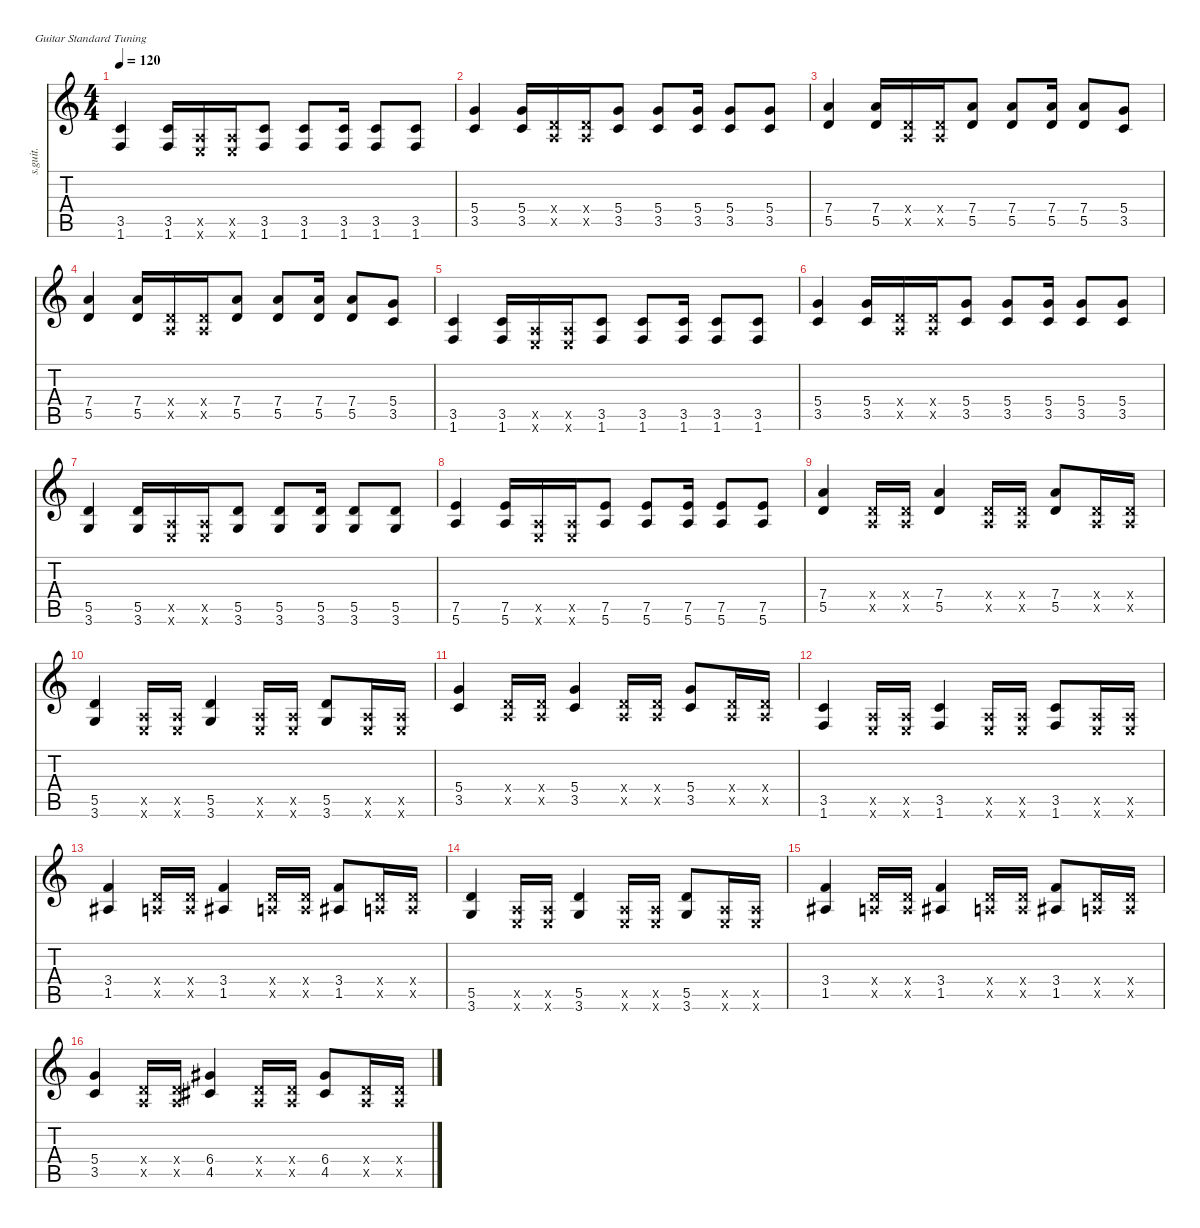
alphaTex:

\defaultSystemsLayout 4
\hideDynamics
\bracketExtendMode nobrackets
\otherSystemsTrackNameOrientation horizontal
\track ("Steel Guitar" "s.guit.") {instrument acousticguitarsteel}
\staff {score tabs}
\tuning (E4 B3 G3 D3 A2 E2)
\ts (4 4)
\tempo 120
\clef g2
\ks c
(1.6 3.5).4{dy mf beam Up} (3.5 1.6).16{beam Up} (0.5{x} 0.6{x}).16{beam Up} (0.5{x} 0.6{x}).16{beam Up} (3.5 1.6).8{beam Up} (3.5 1.6).8{beam Up} (1.6 3.5).16{beam Up} (3.5 1.6).8{beam Up} (3.5 1.6).8{beam Up} |
(3.5 5.4).4{beam Up} (3.5 5.4).16{beam Up} (0.5{x} 0.4{x}).16{beam Up} (0.5{x} 0.4{x}).16{beam Up} (3.5 5.4).8{beam Up} (3.5 5.4).8{beam Up} (3.5 5.4).16{beam Up} (3.5 5.4).8{beam Up} (3.5 5.4).8{beam Up} |
(5.5 7.4).4{beam Up} (5.5 7.4).16{beam Up} (0.5{x} 0.4{x}).16{beam Up} (0.5{x} 0.4{x}).16{beam Up} (5.5 7.4).8{beam Up} (5.5 7.4).8{beam Up} (5.5 7.4).16{beam Up} (5.5 7.4).8{beam Up} (3.5 5.4).8{beam Up} |
(5.5 7.4).4{beam Up} (5.5 7.4).16{beam Up} (0.5{x} 0.4{x}).16{beam Up} (0.5{x} 0.4{x}).16{beam Up} (5.5 7.4).8{beam Up} (5.5 7.4).8{beam Up} (5.5 7.4).16{beam Up} (5.5 7.4).8{beam Up} (3.5 5.4).8{beam Up} |
(1.6 3.5).4{beam Up} (3.5 1.6).16{beam Up} (0.5{x} 0.6{x}).16{beam Up} (0.5{x} 0.6{x}).16{beam Up} (3.5 1.6).8{beam Up} (3.5 1.6).8{beam Up} (1.6 3.5).16{beam Up} (3.5 1.6).8{beam Up} (3.5 1.6).8{beam Up} |
(3.5 5.4).4{beam Up} (3.5 5.4).16{beam Up} (0.5{x} 0.4{x}).16{beam Up} (0.5{x} 0.4{x}).16{beam Up} (3.5 5.4).8{beam Up} (3.5 5.4).8{beam Up} (3.5 5.4).16{beam Up} (3.5 5.4).8{beam Up} (3.5 5.4).8{beam Up} |
(5.5 3.6).4{beam Up} (5.5 3.6).16{beam Up} (0.5{x} 0.6{x}).16{beam Up} (0.5{x} 0.6{x}).16{beam Up} (5.5 3.6).8{beam Up} (5.5 3.6).8{beam Up} (5.5 3.6).16{beam Up} (5.5 3.6).8{beam Up} (5.5 3.6).8{beam Up} |
(7.5 5.6).4{beam Up} (7.5 5.6).16{beam Up} (0.5{x} 0.6{x}).16{beam Up} (0.5{x} 0.6{x}).16{beam Up} (7.5 5.6).8{beam Up} (7.5 5.6).8{beam Up} (7.5 5.6).16{beam Up} (7.5 5.6).8{beam Up} (7.5 5.6).8{beam Up} |
(5.5 7.4).4{beam Up} (0.4{x} 0.5{x}).16{beam Up} (0.4{x} 0.5{x}).16{beam Up} (7.4 5.5).4{beam Up} (0.4{x} 0.5{x}).16{beam Up} (0.4{x} 0.5{x}).16{beam Up} (7.4 5.5).8{beam Up} (0.4{x} 0.5{x}).16{beam Up} (0.4{x} 0.5{x}).16{beam Up} |
(5.5 3.6).4{beam Up} (0.5{x} 0.6{x}).16{beam Up} (0.5{x} 0.6{x}).16{beam Up} (5.5 3.6).4{beam Up} (0.5{x} 0.6{x}).16{beam Up} (0.5{x} 0.6{x}).16{beam Up} (5.5 3.6).8{beam Up} (0.5{x} 0.6{x}).16{beam Up} (0.5{x} 0.6{x}).16{beam Up} |
(3.5 5.4).4{beam Up} (0.4{x} 0.5{x}).16{beam Up} (0.4{x} 0.5{x}).16{beam Up} (5.4 3.5).4{beam Up} (0.4{x} 0.5{x}).16{beam Up} (0.4{x} 0.5{x}).16{beam Up} (5.4 3.5).8{beam Up} (0.4{x} 0.5{x}).16{beam Up} (0.4{x} 0.5{x}).16{beam Up} |
(3.5 1.6).4{beam Up} (0.5{x} 0.6{x}).16{beam Up} (0.5{x} 0.6{x}).16{beam Up} (3.5 1.6).4{beam Up} (0.5{x} 0.6{x}).16{beam Up} (0.5{x} 0.6{x}).16{beam Up} (3.5 1.6).8{beam Up} (0.5{x} 0.6{x}).16{beam Up} (0.5{x} 0.6{x}).16{beam Up} |
(1.5{acc #} 3.4).4{beam Up} (0.4{x} 0.5{x}).16{beam Up} (0.4{x} 0.5{x}).16{beam Up} (3.4 1.5{acc #}).4{beam Up} (0.4{x} 0.5{x}).16{beam Up} (0.4{x} 0.5{x}).16{beam Up} (3.4 1.5{acc #}).8{beam Up} (0.4{x} 0.5{x}).16{beam Up} (0.4{x} 0.5{x}).16{beam Up} |
(5.5 3.6).4{beam Up} (0.5{x} 0.6{x}).16{beam Up} (0.5{x} 0.6{x}).16{beam Up} (5.5 3.6).4{beam Up} (0.5{x} 0.6{x}).16{beam Up} (0.5{x} 0.6{x}).16{beam Up} (5.5 3.6).8{beam Up} (0.5{x} 0.6{x}).16{beam Up} (0.5{x} 0.6{x}).16{beam Up} |
(1.5{acc #} 3.4).4{beam Up} (0.4{x} 0.5{x}).16{beam Up} (0.4{x} 0.5{x}).16{beam Up} (3.4 1.5{acc #}).4{beam Up} (0.4{x} 0.5{x}).16{beam Up} (0.4{x} 0.5{x}).16{beam Up} (3.4 1.5{acc #}).8{beam Up} (0.4{x} 0.5{x}).16{beam Up} (0.4{x} 0.5{x}).16{beam Up} |
(3.5 5.4).4{beam Up} (0.4{x} 0.5{x}).16{beam Up} (0.4{x} 0.5{x}).16{beam Up} (6.4{acc #} 4.5{acc #}).4{beam Up} (0.4{x} 0.5{x}).16{beam Up} (0.4{x} 0.5{x}).16{beam Up} (6.4{acc #} 4.5{acc #}).8{beam Up} (0.4{x} 0.5{x}).16{beam Up} (0.4{x} 0.5{x}).16{beam Up}
